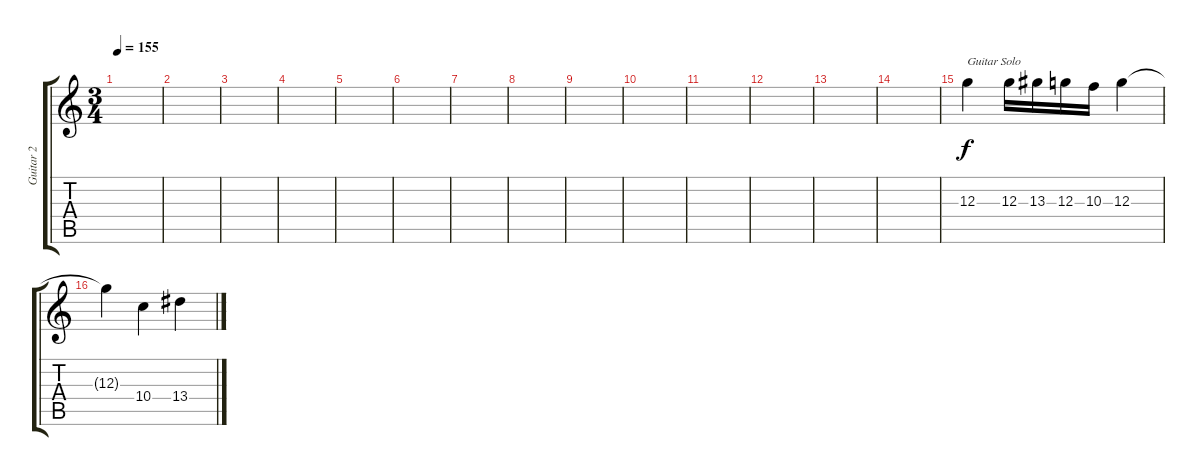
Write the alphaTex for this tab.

\track ("Guitar 2" "Guitar 2") {instrument distortionguitar}
\staff {score tabs}
\tuning (E4 B3 G3 D3 A2 E2) {hide}
\ts (3 4)
\tempo 155
\clef g2
\ks c
|
|
|
|
|
|
|
|
|
|
|
|
|
|
12.3.4{txt "Guitar Solo"} 12.3.16 13.3.16 12.3.16 10.3.16 12.3.4 |
12.3{t}.4 10.4.4 13.4.4
